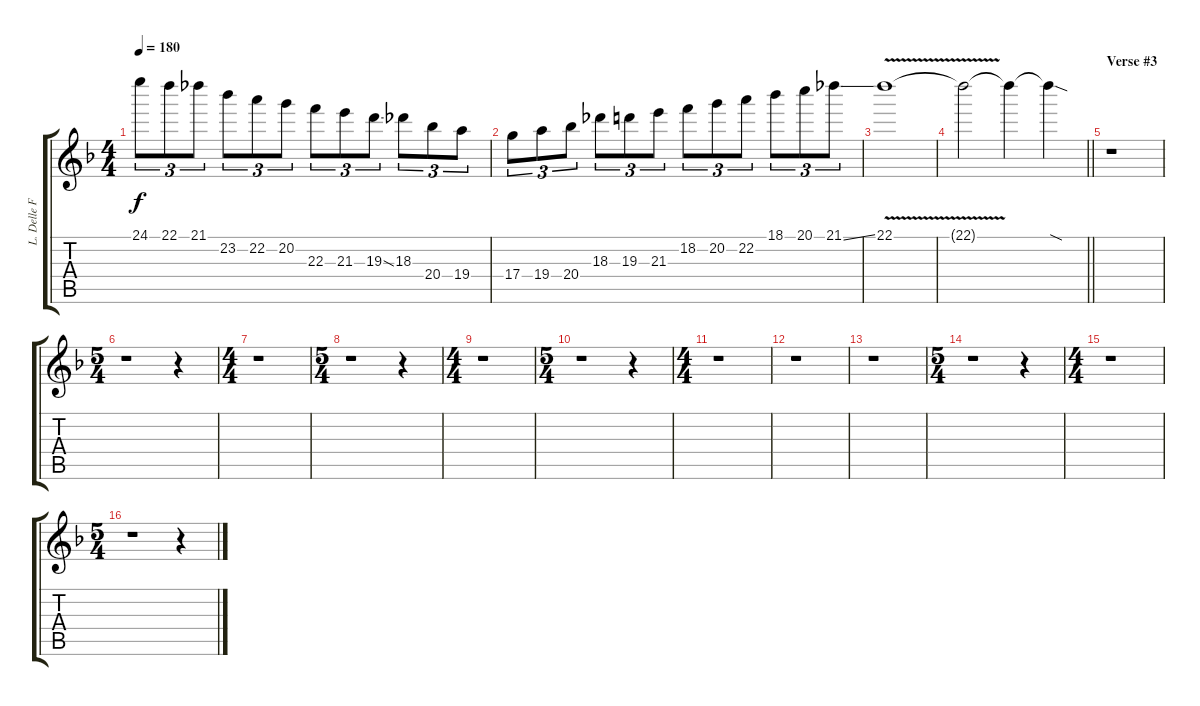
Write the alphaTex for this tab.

\track ("L. Delle Fave (Guitar Lead)" "L. Delle F") {instrument overdrivenguitar}
\staff {score tabs}
\tuning (E4 B3 G3 D3 A2 E2) {hide}
\ts (4 4)
\tempo 180
\clef g2
\ks dminor
24.1.8{tu (3 2) dy f} 22.1.8{tu (3 2)} 21.1.8{tu (3 2)} 23.2.8{tu (3 2)} 22.2.8{tu (3 2)} 20.2.8{tu (3 2)} 22.3.8{tu (3 2)} 21.3.8{tu (3 2)} 19.3{ss}.8{tu (3 2)} 18.3.8{tu (3 2)} 20.4.8{tu (3 2)} 19.4.8{tu (3 2)} |
17.4.8{tu (3 2)} 19.4.8{tu (3 2)} 20.4.8{tu (3 2)} 18.3.8{tu (3 2)} 19.3.8{tu (3 2)} 21.3.8{tu (3 2)} 18.2.8{tu (3 2)} 20.2.8{tu (3 2)} 22.2.8{tu (3 2)} 18.1.8{tu (3 2)} 20.1.8{tu (3 2)} 21.1{ss}.8{tu (3 2)} |
22.1{v}.1 |
\barLineRight lightlight
22.1{t}.2 22.1{t}.4 22.1{sod t}.4 |
\section ("" "Verse #3")
r.1 |
\ts (5 4)
r.1 r.4 |
\ts (4 4)
r.1 |
\ts (5 4)
r.1 r.4 |
\ts (4 4)
r.1 |
\ts (5 4)
r.1 r.4 |
\ts (4 4)
r.1 |
r.1 |
r.1 |
\ts (5 4)
r.1 r.4 |
\ts (4 4)
r.1 |
\ts (5 4)
r.1 r.4
